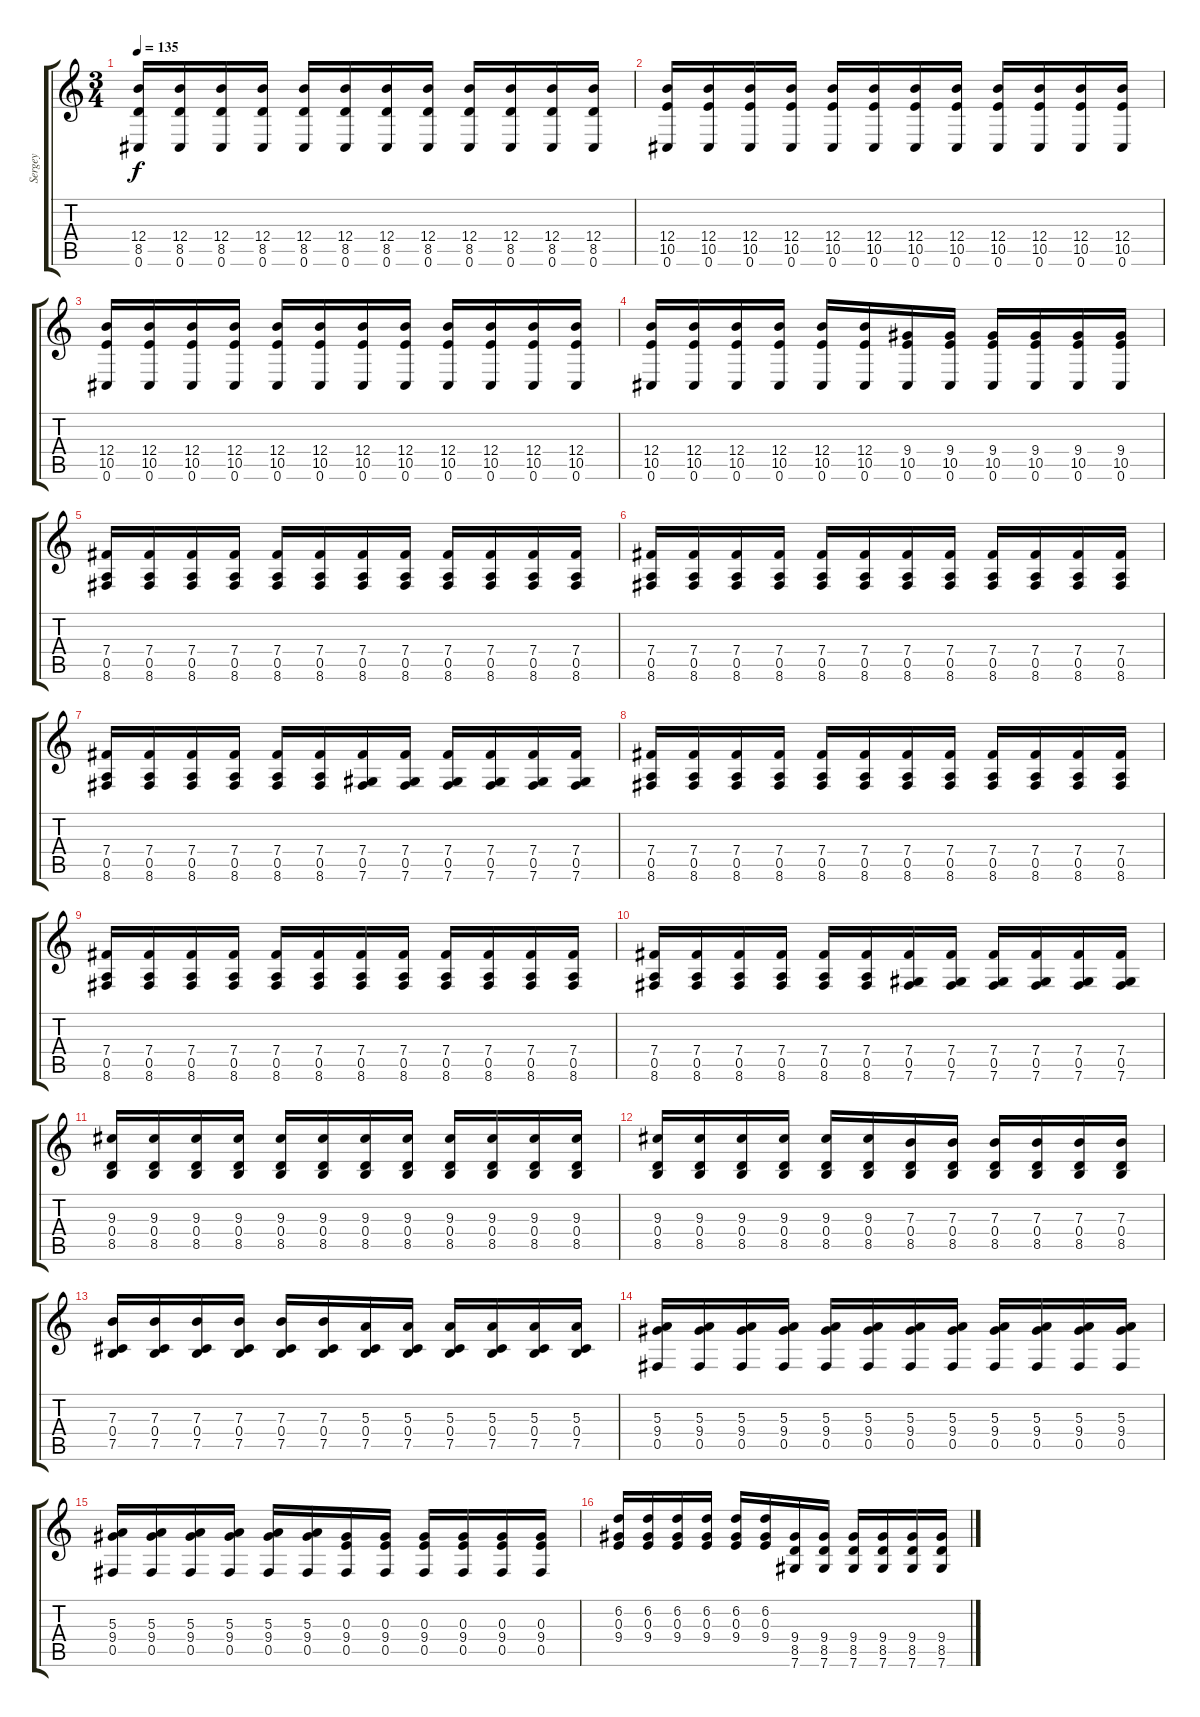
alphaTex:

\track ("Sergey" "Sergey") {instrument distortionguitar}
\staff {score tabs}
\tuning (Db4 Ab3 E3 B2 Gb2 Db2) {hide}
\ts (3 4)
\tempo 135
\clef g2
\ks c
(12.4 8.5 0.6).16{dy f} (12.4 8.5 0.6).16 (12.4 8.5 0.6).16 (12.4 8.5 0.6).16 (12.4 8.5 0.6).16 (12.4 8.5 0.6).16 (12.4 8.5 0.6).16 (12.4 8.5 0.6).16 (12.4 8.5 0.6).16 (12.4 8.5 0.6).16 (12.4 8.5 0.6).16 (12.4 8.5 0.6).16 |
(12.4 10.5 0.6).16 (12.4 10.5 0.6).16 (12.4 10.5 0.6).16 (12.4 10.5 0.6).16 (12.4 10.5 0.6).16 (12.4 10.5 0.6).16 (12.4 10.5 0.6).16 (12.4 10.5 0.6).16 (12.4 10.5 0.6).16 (12.4 10.5 0.6).16 (12.4 10.5 0.6).16 (12.4 10.5 0.6).16 |
(12.4 10.5 0.6).16 (12.4 10.5 0.6).16 (12.4 10.5 0.6).16 (12.4 10.5 0.6).16 (12.4 10.5 0.6).16 (12.4 10.5 0.6).16 (12.4 10.5 0.6).16 (12.4 10.5 0.6).16 (12.4 10.5 0.6).16 (12.4 10.5 0.6).16 (12.4 10.5 0.6).16 (12.4 10.5 0.6).16 |
(12.4 10.5 0.6).16 (12.4 10.5 0.6).16 (12.4 10.5 0.6).16 (12.4 10.5 0.6).16 (12.4 10.5 0.6).16 (12.4 10.5 0.6).16 (9.4 10.5 0.6).16 (9.4 10.5 0.6).16 (9.4 10.5 0.6).16 (9.4 10.5 0.6).16 (9.4 10.5 0.6).16 (9.4 10.5 0.6).16 |
(7.4 0.5 8.6).16 (7.4 0.5 8.6).16 (7.4 0.5 8.6).16 (7.4 0.5 8.6).16 (7.4 0.5 8.6).16 (7.4 0.5 8.6).16 (7.4 0.5 8.6).16 (7.4 0.5 8.6).16 (7.4 0.5 8.6).16 (7.4 0.5 8.6).16 (7.4 0.5 8.6).16 (7.4 0.5 8.6).16 |
(7.4 0.5 8.6).16 (7.4 0.5 8.6).16 (7.4 0.5 8.6).16 (7.4 0.5 8.6).16 (7.4 0.5 8.6).16 (7.4 0.5 8.6).16 (7.4 0.5 8.6).16 (7.4 0.5 8.6).16 (7.4 0.5 8.6).16 (7.4 0.5 8.6).16 (7.4 0.5 8.6).16 (7.4 0.5 8.6).16 |
(7.4 0.5 8.6).16 (7.4 0.5 8.6).16 (7.4 0.5 8.6).16 (7.4 0.5 8.6).16 (7.4 0.5 8.6).16 (7.4 0.5 8.6).16 (7.4 0.5 7.6).16 (7.4 0.5 7.6).16 (7.4 0.5 7.6).16 (7.4 0.5 7.6).16 (7.4 0.5 7.6).16 (7.4 0.5 7.6).16 |
(7.4 0.5 8.6).16 (7.4 0.5 8.6).16 (7.4 0.5 8.6).16 (7.4 0.5 8.6).16 (7.4 0.5 8.6).16 (7.4 0.5 8.6).16 (7.4 0.5 8.6).16 (7.4 0.5 8.6).16 (7.4 0.5 8.6).16 (7.4 0.5 8.6).16 (7.4 0.5 8.6).16 (7.4 0.5 8.6).16 |
(7.4 0.5 8.6).16 (7.4 0.5 8.6).16 (7.4 0.5 8.6).16 (7.4 0.5 8.6).16 (7.4 0.5 8.6).16 (7.4 0.5 8.6).16 (7.4 0.5 8.6).16 (7.4 0.5 8.6).16 (7.4 0.5 8.6).16 (7.4 0.5 8.6).16 (7.4 0.5 8.6).16 (7.4 0.5 8.6).16 |
(7.4 0.5 8.6).16 (7.4 0.5 8.6).16 (7.4 0.5 8.6).16 (7.4 0.5 8.6).16 (7.4 0.5 8.6).16 (7.4 0.5 8.6).16 (7.4 0.5 7.6).16 (7.4 0.5 7.6).16 (7.4 0.5 7.6).16 (7.4 0.5 7.6).16 (7.4 0.5 7.6).16 (7.4 0.5 7.6).16 |
(9.3 0.4 8.5).16 (9.3 0.4 8.5).16 (9.3 0.4 8.5).16 (9.3 0.4 8.5).16 (9.3 0.4 8.5).16 (9.3 0.4 8.5).16 (9.3 0.4 8.5).16 (9.3 0.4 8.5).16 (9.3 0.4 8.5).16 (9.3 0.4 8.5).16 (9.3 0.4 8.5).16 (9.3 0.4 8.5).16 |
(9.3 0.4 8.5).16 (9.3 0.4 8.5).16 (9.3 0.4 8.5).16 (9.3 0.4 8.5).16 (9.3 0.4 8.5).16 (9.3 0.4 8.5).16 (7.3 0.4 8.5).16 (7.3 0.4 8.5).16 (7.3 0.4 8.5).16 (7.3 0.4 8.5).16 (7.3 0.4 8.5).16 (7.3 0.4 8.5).16 |
(7.3 0.4 7.5).16 (7.3 0.4 7.5).16 (7.3 0.4 7.5).16 (7.3 0.4 7.5).16 (7.3 0.4 7.5).16 (7.3 0.4 7.5).16 (5.3 0.4 7.5).16 (5.3 0.4 7.5).16 (5.3 0.4 7.5).16 (5.3 0.4 7.5).16 (5.3 0.4 7.5).16 (5.3 0.4 7.5).16 |
(5.3 9.4 0.5).16 (5.3 9.4 0.5).16 (5.3 9.4 0.5).16 (5.3 9.4 0.5).16 (5.3 9.4 0.5).16 (5.3 9.4 0.5).16 (5.3 9.4 0.5).16 (5.3 9.4 0.5).16 (5.3 9.4 0.5).16 (5.3 9.4 0.5).16 (5.3 9.4 0.5).16 (5.3 9.4 0.5).16 |
(5.3 9.4 0.5).16 (5.3 9.4 0.5).16 (5.3 9.4 0.5).16 (5.3 9.4 0.5).16 (5.3 9.4 0.5).16 (5.3 9.4 0.5).16 (0.3 9.4 0.5).16 (0.3 9.4 0.5).16 (0.3 9.4 0.5).16 (0.3 9.4 0.5).16 (0.3 9.4 0.5).16 (0.3 9.4 0.5).16 |
(6.2 0.3 9.4).16 (6.2 0.3 9.4).16 (6.2 0.3 9.4).16 (6.2 0.3 9.4).16 (6.2 0.3 9.4).16 (6.2 0.3 9.4).16 (9.4 8.5 7.6).16 (9.4 8.5 7.6).16 (9.4 8.5 7.6).16 (9.4 8.5 7.6).16 (9.4 8.5 7.6).16 (9.4 8.5 7.6).16
